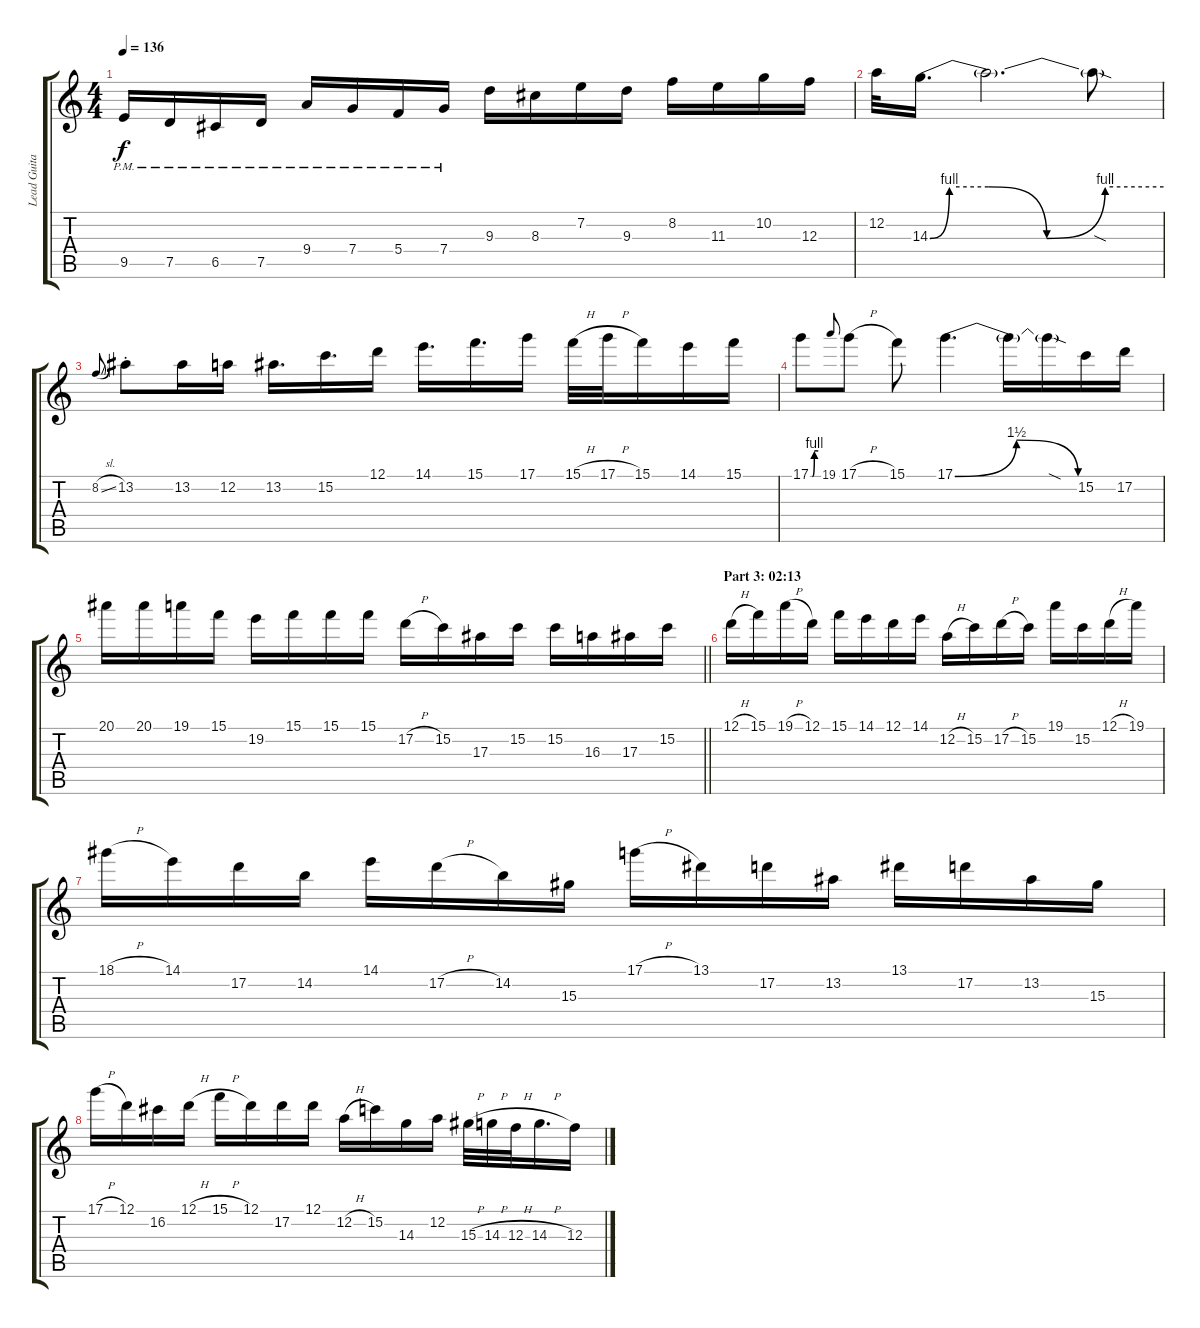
\track ("Lead Guitar (Distortion)" "Lead Guita") {instrument overdrivenguitar}
\staff {score tabs}
\tuning (D4 A3 F3 C3 G2 D2) {hide}
\ts (4 4)
\tempo 136
\clef g2
\ks c
9.5{pm}.16{dy f} 7.5{pm}.16 6.5{pm}.16 7.5{pm}.16 9.4{pm}.16 7.4{pm}.16 5.4{pm}.16 7.4{pm}.16 9.3.16 8.3.16 7.2.16 9.3.16 8.2.16 11.3.16 10.2.16 12.3.16 |
12.2.32 14.3{be (custom 0 0 5 4 15 4 30 0 45 4 60 4)}.16{d} 14.3{t}.2{d} 14.3{sod t}.8 |
8.2{sl}.8{gr onbeat} 13.2{st}.8 13.2.16 12.2.16 13.2.16{d} 15.2.16{d} 12.1.16 14.1.16{d} 15.1.16{d} 17.1.16 15.1{h}.32 17.1{h}.32 15.1.16 14.1.16 15.1.16 |
17.1{be (custom 0 0 15 0 30 4 60 4)}.8 19.1.8{gr onbeat} 17.1{h}.8 15.1.8 17.1{be (bendrelease 0 0 13 6 45 6 60 0)}.4{d} 17.1{t}.16 17.1{sod t}.16 15.2.16 17.2.16 |
\barLineRight lightlight
20.1.16 20.1.16 19.1.16 15.1.16 19.2.16 15.1.16 15.1.16 15.1.16 17.2{h}.16 15.2.16 17.3.16 15.2.16 15.2.16 16.3.16 17.3.16 15.2.16 |
\section ("" "Part 3: 02:13")
12.1{h}.16 15.1.16 19.1{h}.16 12.1.16 15.1.16 14.1.16 12.1.16 14.1.16 12.2{h}.16 15.2.16 17.2{h}.16 15.2.16 19.1.16 15.2.16 12.1{h}.16 19.1.16 |
18.1{h}.16 14.1.16 17.2.16 14.2.16 14.1.16 17.2{h}.16 14.2.16 15.3.16 17.1{h}.16 13.1.16 17.2.16 13.2.16 13.1.16 17.2.16 13.2.16 15.3.16 |
17.1{h}.16 12.1.16 16.2.16 12.1{h}.16 15.1{h}.16 12.1.16 17.2.16 12.1.16 12.2{h}.16 15.2.16 14.3.16 12.2.16 15.3{h}.32 14.3{h}.32 12.3{h}.32 14.3{h}.16{d} 12.3.16
